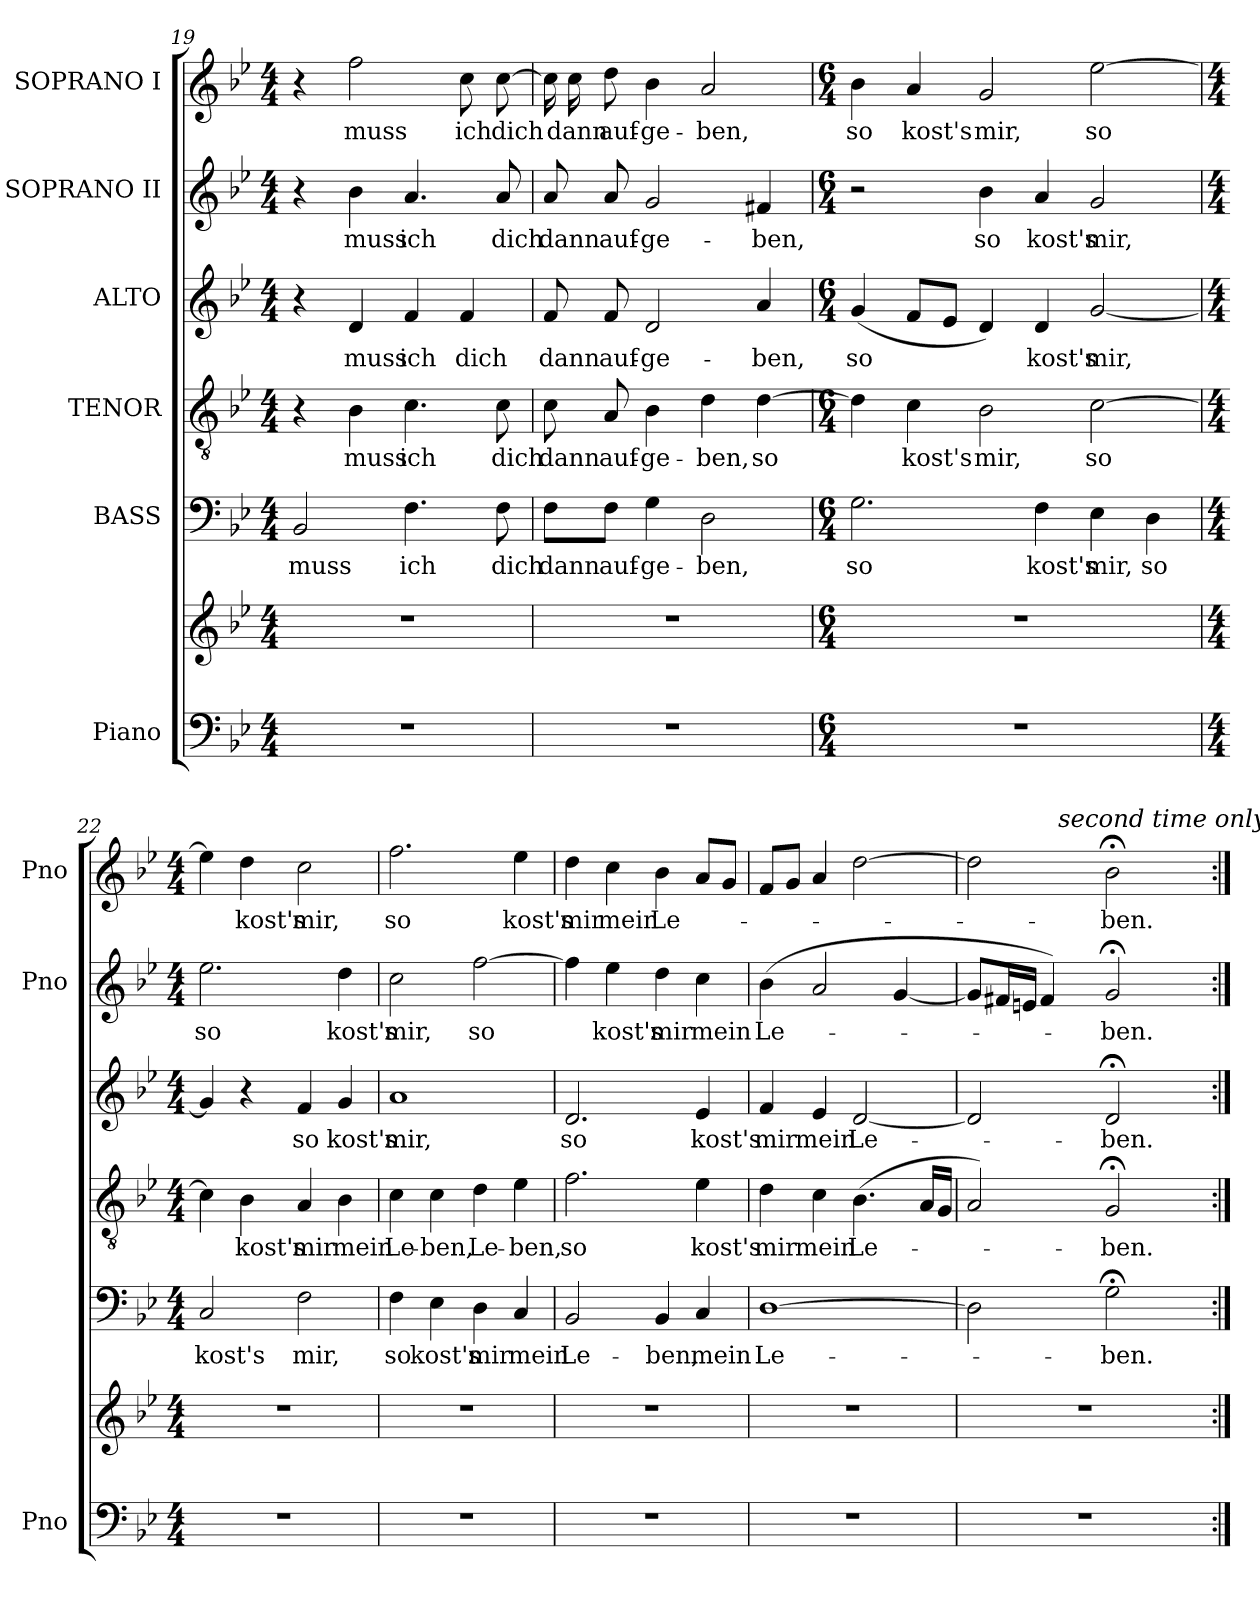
**kern	**kern	**kern	**text	**kern	**text	**kern	**text	**kern	**text	**kern	**text
*part6	*part6	*part5	*part5	*part4	*part4	*part3	*part3	*part2	*part2	*part1	*part1
*staff7	*staff6	*staff5	*staff5	*staff4	*staff4	*staff3	*staff3	*staff2	*staff2	*staff1	*staff1
*I"Piano	*	*I"BASS	*	*I"TENOR	*	*I"ALTO	*	*I"SOPRANO II	*	*I"SOPRANO I	*
*I'Pno	*	*	*	*	*	*	*	*I'Pno	*	*I'Pno	*
*clefF4	*clefG2	*clefF4	*	*clefGv2	*	*clefG2	*	*clefG2	*	*clefG2	*
*k[b-e-]	*k[b-e-]	*k[b-e-]	*	*k[b-e-]	*	*k[b-e-]	*	*k[b-e-]	*	*k[b-e-]	*
*B-:	*B-:	*B-:	*	*B-:	*	*B-:	*	*B-:	*	*B-:	*
*M4/4	*M4/4	*M4/4	*	*M4/4	*	*M4/4	*	*M4/4	*	*M4/4	*
=19	=19	=19	=19	=19	=19	=19	=19	=19	=19	=19	=19
1r	1r	2BB-/	muss	4r	.	4r	.	4r	.	4r	.
.	.	.	.	4B-\	muss	4d/	muss	4b-\	muss	2ff\	muss
.	.	4.F\	ich	4.c\	ich	4f/	ich	4.a/	ich	.	.
.	.	.	.	.	.	4f/	dich	.	.	8cc\	ich
.	.	8F\	dich	8c\	dich	.	.	8a/	dich	[8cc\	dich
!!LO:PB:g=z
=20	=20	=20	=20	=20	=20	=20	=20	=20	=20	=20	=20
1r	1r	8F\L	dann	8c\	dann	8f/	dann	8a/	dann	16cc\]	.
.	.	.	.	.	.	.	.	.	.	16cc\	dann
.	.	8F\J	auf-	8A/	auf-	8f/	auf-	8a/	auf-	8dd\	auf-
.	.	4G\	-ge-	4B-\	-ge-	2d/	-ge-	2g/	-ge-	4b-\	-ge-
.	.	2D\	-ben,	4d\	-ben,	.	.	.	.	2a/	-ben,
.	.	.	.	[4d\	so	4a/	-ben,	4f#X/	-ben,	.	.
=21	=21	=21	=21	=21	=21	=21	=21	=21	=21	=21	=21
*M6/4	*M6/4	*M6/4	*	*M6/4	*	*M6/4	*	*M6/4	*	*M6/4	*
1.r	1.r	2.G\	so	4d\]	.	(4g/	so	2r	.	4b-\	so
.	.	.	.	4c\	kost's	8f/L	.	.	.	4a/	kost's
.	.	.	.	.	.	8e-/J	.	.	.	.	.
.	.	.	.	2B-\	mir,	4d/)	.	4b-\	so	2g/	mir,
.	.	4F\	kost's	.	.	4d/	kost's	4a/	kost's	.	.
.	.	4E-\	mir,	[2c\	so	[2g/	mir,	2g/	mir,	[2ee-\	so
.	.	4D\	so	.	.	.	.	.	.	.	.
=22	=22	=22	=22	=22	=22	=22	=22	=22	=22	=22	=22
*M4/4	*M4/4	*M4/4	*	*M4/4	*	*M4/4	*	*M4/4	*	*M4/4	*
1r	1r	2C/	kost's	4c\]	.	4g/]	.	2.ee-\	so	4ee-\]	.
.	.	.	.	4B-\	kost's	4r	.	.	.	4dd\	kost's
.	.	2F\	mir,	4A/	mir	4f/	so	.	.	2cc\	mir,
.	.	.	.	4B-\	mein	4g/	kost's	4dd\	kost's	.	.
=23	=23	=23	=23	=23	=23	=23	=23	=23	=23	=23	=23
1r	1r	4F\	so	4c\	Le-	1a	mir,	2cc\	mir,	2.ff\	so
.	.	4E-\	kost's	4c\	-ben,	.	.	.	.	.	.
.	.	4D\	mir	4d\	Le-	.	.	[2ff\	so	.	.
.	.	4C/	mein	4e-\	-ben,	.	.	.	.	4ee-\	kost's
!!LO:LB:g=z
=24	=24	=24	=24	=24	=24	=24	=24	=24	=24	=24	=24
1r	1r	2BB-/	Le-	2.f\	so	2.d/	so	4ff\]	.	4dd\	mir
.	.	.	.	.	.	.	.	4ee-\	kost's	4cc\	mein
.	.	4BB-/	-ben,	.	.	.	.	4dd\	mir	4b-\	Le-
.	.	4C/	mein	4e-\	kost's	4e-/	kost's	4cc\	mein	8a/L	.
.	.	.	.	.	.	.	.	.	.	8g/J	.
=25	=25	=25	=25	=25	=25	=25	=25	=25	=25	=25	=25
1r	1r	[1D	Le-	4d\	mir	4f/	mir	(4b-\	Le-	8f/L	.
.	.	.	.	.	.	.	.	.	.	8g/J	.
.	.	.	.	4c\	mein	4e-/	mein	2a/	.	4a/	.
.	.	.	.	(4.B-\	Le-	[2d/	Le-	.	.	[2dd\	.
.	.	.	.	.	.	.	.	[4g/	.	.	.
.	.	.	.	16A/LL	.	.	.	.	.	.	.
.	.	.	.	16G/JJ	.	.	.	.	.	.	.
=26	=26	=26	=26	=26	=26	=26	=26	=26	=26	=26	=26
*	*	*	*	*	*	*	*	*	*	*^	*
1r	1r	2D\]	.	2A/)	.	2d/]	.	8g/L]	.	2dd\]	4ryy	.
.	.	.	.	.	.	.	.	16f#X/L	.	.	.	.
.	.	.	.	.	.	.	.	16en/JJ	.	.	.	.
.	.	.	.	.	.	.	.	4f#/)	.	.	16ryy	.
!	!	!	!	!	!	!	!	!	!	!	!LO:TX:a:i:t=second time only	!
.	.	.	.	.	.	.	.	.	.	.	2ryy	.
.	.	2G;<\	-ben.	2G;</	-ben.	2d;</	-ben.	2g;</	-ben.	2b-;<\	.	-ben.
.	.	.	.	.	.	.	.	.	.	.	8.ryy	.
*	*	*	*	*	*	*	*	*	*	*v	*v	*
=:|!	=:|!	=:|!	=:|!	=:|!	=:|!	=:|!	=:|!	=:|!	=:|!	=:|!	=:|!
*-	*-	*-	*-	*-	*-	*-	*-	*-	*-	*-	*-
